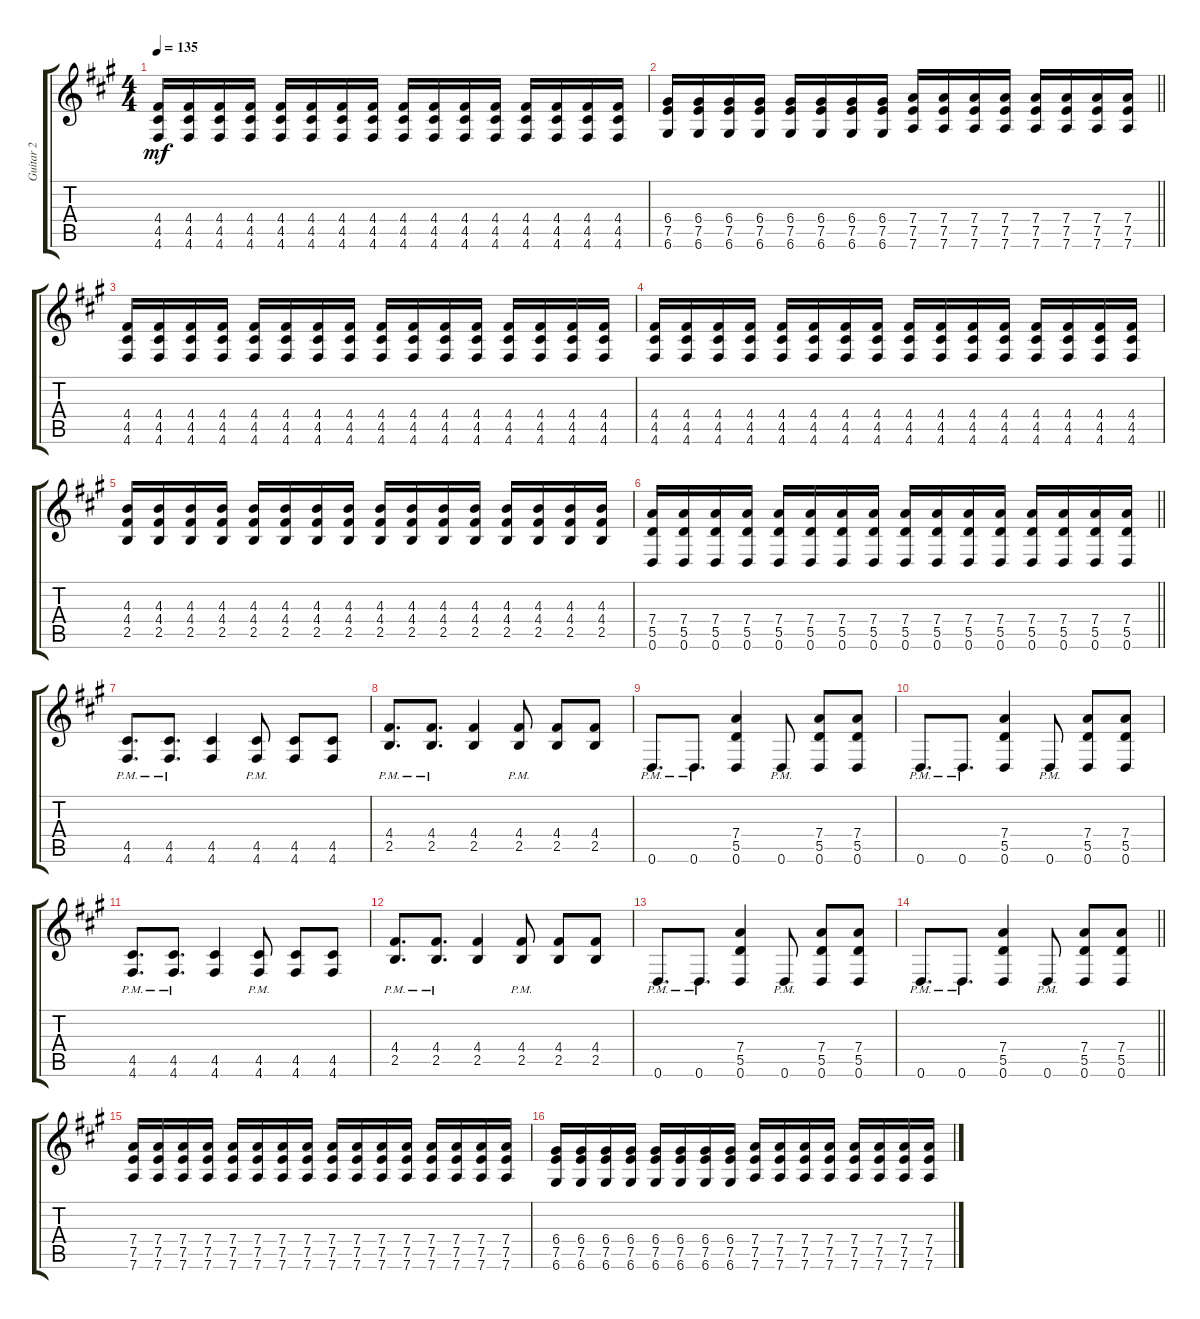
\track ("Guitar 2" "Guitar 2") {instrument overdrivenguitar}
\staff {score tabs}
\tuning (E4 B3 G3 D3 A2 D2) {hide}
\ts (4 4)
\tempo 135
\clef g2
\ks a
(4.4 4.5 4.6).16{dy mf} (4.4 4.5 4.6).16 (4.4 4.5 4.6).16 (4.4 4.5 4.6).16 (4.4 4.5 4.6).16 (4.4 4.5 4.6).16 (4.4 4.5 4.6).16 (4.4 4.5 4.6).16 (4.4 4.5 4.6).16 (4.4 4.5 4.6).16 (4.4 4.5 4.6).16 (4.4 4.5 4.6).16 (4.4 4.5 4.6).16 (4.4 4.5 4.6).16 (4.4 4.5 4.6).16 (4.4 4.5 4.6).16 |
\barLineRight lightlight
(6.4 7.5 6.6).16 (6.4 7.5 6.6).16 (6.4 7.5 6.6).16 (6.4 7.5 6.6).16 (6.4 7.5 6.6).16 (6.4 7.5 6.6).16 (6.4 7.5 6.6).16 (6.4 7.5 6.6).16 (7.4 7.5 7.6).16 (7.4 7.5 7.6).16 (7.4 7.5 7.6).16 (7.4 7.5 7.6).16 (7.4 7.5 7.6).16 (7.4 7.5 7.6).16 (7.4 7.5 7.6).16 (7.4 7.5 7.6).16 |
(4.4 4.5 4.6).16 (4.4 4.5 4.6).16 (4.4 4.5 4.6).16 (4.4 4.5 4.6).16 (4.4 4.5 4.6).16 (4.4 4.5 4.6).16 (4.4 4.5 4.6).16 (4.4 4.5 4.6).16 (4.4 4.5 4.6).16 (4.4 4.5 4.6).16 (4.4 4.5 4.6).16 (4.4 4.5 4.6).16 (4.4 4.5 4.6).16 (4.4 4.5 4.6).16 (4.4 4.5 4.6).16 (4.4 4.5 4.6).16 |
(4.4 4.5 4.6).16 (4.4 4.5 4.6).16 (4.4 4.5 4.6).16 (4.4 4.5 4.6).16 (4.4 4.5 4.6).16 (4.4 4.5 4.6).16 (4.4 4.5 4.6).16 (4.4 4.5 4.6).16 (4.4 4.5 4.6).16 (4.4 4.5 4.6).16 (4.4 4.5 4.6).16 (4.4 4.5 4.6).16 (4.4 4.5 4.6).16 (4.4 4.5 4.6).16 (4.4 4.5 4.6).16 (4.4 4.5 4.6).16 |
(4.3 4.4 2.5).16 (4.3 4.4 2.5).16 (4.3 4.4 2.5).16 (4.3 4.4 2.5).16 (4.3 4.4 2.5).16 (4.3 4.4 2.5).16 (4.3 4.4 2.5).16 (4.3 4.4 2.5).16 (4.3 4.4 2.5).16 (4.3 4.4 2.5).16 (4.3 4.4 2.5).16 (4.3 4.4 2.5).16 (4.3 4.4 2.5).16 (4.3 4.4 2.5).16 (4.3 4.4 2.5).16 (4.3 4.4 2.5).16 |
\barLineRight lightlight
(7.4 5.5 0.6).16 (7.4 5.5 0.6).16 (7.4 5.5 0.6).16 (7.4 5.5 0.6).16 (7.4 5.5 0.6).16 (7.4 5.5 0.6).16 (7.4 5.5 0.6).16 (7.4 5.5 0.6).16 (7.4 5.5 0.6).16 (7.4 5.5 0.6).16 (7.4 5.5 0.6).16 (7.4 5.5 0.6).16 (7.4 5.5 0.6).16 (7.4 5.5 0.6).16 (7.4 5.5 0.6).16 (7.4 5.5 0.6).16 |
(4.5{pm} 4.6{pm}).8{d} (4.5{pm} 4.6{pm}).8{d} (4.5 4.6).4 (4.5{pm} 4.6{pm}).8 (4.5 4.6).8 (4.5 4.6).8 |
(4.4{pm} 2.5{pm}).8{d} (4.4{pm} 2.5{pm}).8{d} (4.4 2.5).4 (4.4{pm} 2.5{pm}).8 (4.4 2.5).8 (4.4 2.5).8 |
0.6{pm}.8{d} 0.6{pm}.8{d} (7.4 5.5 0.6).4 0.6{pm}.8 (7.4 5.5 0.6).8 (7.4 5.5 0.6).8 |
0.6{pm}.8{d} 0.6{pm}.8{d} (7.4 5.5 0.6).4 0.6{pm}.8 (7.4 5.5 0.6).8 (7.4 5.5 0.6).8 |
(4.5{pm} 4.6{pm}).8{d} (4.5{pm} 4.6{pm}).8{d} (4.5 4.6).4 (4.5{pm} 4.6{pm}).8 (4.5 4.6).8 (4.5 4.6).8 |
(4.4{pm} 2.5{pm}).8{d} (4.4{pm} 2.5{pm}).8{d} (4.4 2.5).4 (4.4{pm} 2.5{pm}).8 (4.4 2.5).8 (4.4 2.5).8 |
0.6{pm}.8{d} 0.6{pm}.8{d} (7.4 5.5 0.6).4 0.6{pm}.8 (7.4 5.5 0.6).8 (7.4 5.5 0.6).8 |
\barLineRight lightlight
0.6{pm}.8{d} 0.6{pm}.8{d} (7.4 5.5 0.6).4 0.6{pm}.8 (7.4 5.5 0.6).8 (7.4 5.5 0.6).8 |
(7.4 7.5 7.6).16 (7.4 7.5 7.6).16 (7.4 7.5 7.6).16 (7.4 7.5 7.6).16 (7.4 7.5 7.6).16 (7.4 7.5 7.6).16 (7.4 7.5 7.6).16 (7.4 7.5 7.6).16 (7.4 7.5 7.6).16 (7.4 7.5 7.6).16 (7.4 7.5 7.6).16 (7.4 7.5 7.6).16 (7.4 7.5 7.6).16 (7.4 7.5 7.6).16 (7.4 7.5 7.6).16 (7.4 7.5 7.6).16 |
(6.4 7.5 6.6).16 (6.4 7.5 6.6).16 (6.4 7.5 6.6).16 (6.4 7.5 6.6).16 (6.4 7.5 6.6).16 (6.4 7.5 6.6).16 (6.4 7.5 6.6).16 (6.4 7.5 6.6).16 (7.4 7.5 7.6).16 (7.4 7.5 7.6).16 (7.4 7.5 7.6).16 (7.4 7.5 7.6).16 (7.4 7.5 7.6).16 (7.4 7.5 7.6).16 (7.4 7.5 7.6).16 (7.4 7.5 7.6).16
